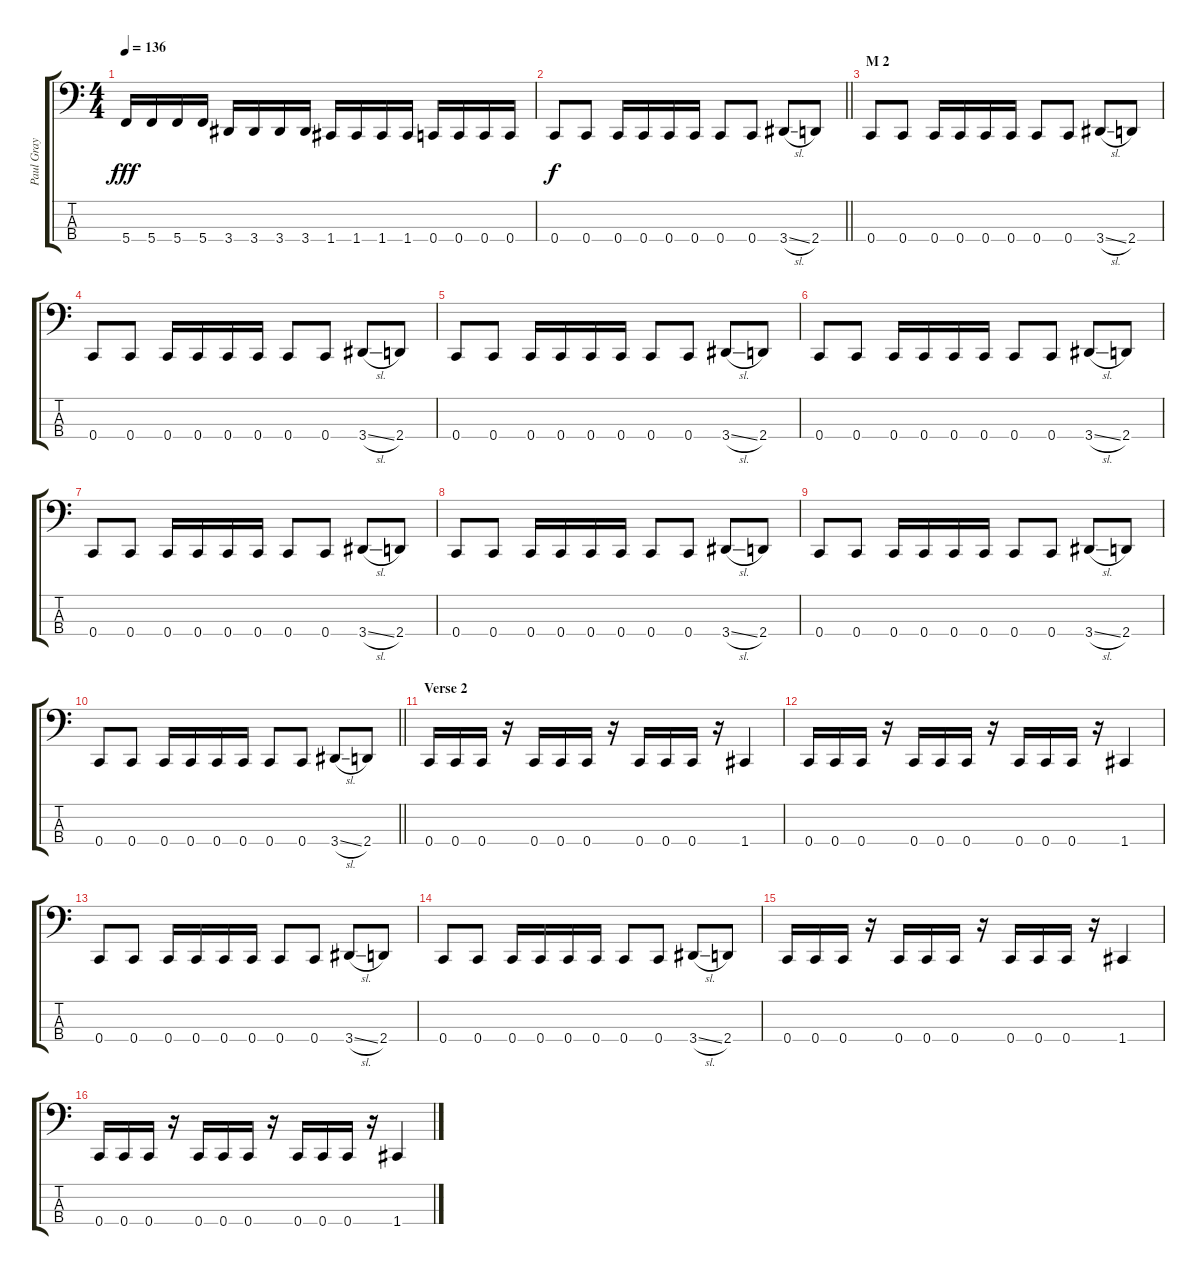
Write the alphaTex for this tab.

\track ("Paul Gray" "Paul Gray") {instrument electricbasspick}
\staff {score tabs}
\tuning (F2 C2 G1 C1) {hide}
\ts (4 4)
\tempo 136
\clef f4
\ks c
5.4.16{dy fff} 5.4.16 5.4.16 5.4.16 3.4.16 3.4.16 3.4.16 3.4.16 1.4.16 1.4.16 1.4.16 1.4.16 0.4.16 0.4.16 0.4.16 0.4.16 |
\barLineRight lightlight
0.4.8{dy f} 0.4.8 0.4.16 0.4.16 0.4.16 0.4.16 0.4.8 0.4.8 3.4{sl}.8 2.4.8 |
\section ("" "M 2")
0.4.8 0.4.8 0.4.16 0.4.16 0.4.16 0.4.16 0.4.8 0.4.8 3.4{sl}.8 2.4.8 |
0.4.8 0.4.8 0.4.16 0.4.16 0.4.16 0.4.16 0.4.8 0.4.8 3.4{sl}.8 2.4.8 |
0.4.8 0.4.8 0.4.16 0.4.16 0.4.16 0.4.16 0.4.8 0.4.8 3.4{sl}.8 2.4.8 |
0.4.8 0.4.8 0.4.16 0.4.16 0.4.16 0.4.16 0.4.8 0.4.8 3.4{sl}.8 2.4.8 |
0.4.8 0.4.8 0.4.16 0.4.16 0.4.16 0.4.16 0.4.8 0.4.8 3.4{sl}.8 2.4.8 |
0.4.8 0.4.8 0.4.16 0.4.16 0.4.16 0.4.16 0.4.8 0.4.8 3.4{sl}.8 2.4.8 |
0.4.8 0.4.8 0.4.16 0.4.16 0.4.16 0.4.16 0.4.8 0.4.8 3.4{sl}.8 2.4.8 |
\barLineRight lightlight
0.4.8 0.4.8 0.4.16 0.4.16 0.4.16 0.4.16 0.4.8 0.4.8 3.4{sl}.8 2.4.8 |
\section ("" "Verse 2")
0.4.16 0.4.16 0.4.16 r.16 0.4.16 0.4.16 0.4.16 r.16 0.4.16 0.4.16 0.4.16 r.16 1.4.4 |
0.4.16 0.4.16 0.4.16 r.16 0.4.16 0.4.16 0.4.16 r.16 0.4.16 0.4.16 0.4.16 r.16 1.4.4 |
0.4.8 0.4.8 0.4.16 0.4.16 0.4.16 0.4.16 0.4.8 0.4.8 3.4{sl}.8 2.4.8 |
0.4.8 0.4.8 0.4.16 0.4.16 0.4.16 0.4.16 0.4.8 0.4.8 3.4{sl}.8 2.4.8 |
0.4.16 0.4.16 0.4.16 r.16 0.4.16 0.4.16 0.4.16 r.16 0.4.16 0.4.16 0.4.16 r.16 1.4.4 |
0.4.16 0.4.16 0.4.16 r.16 0.4.16 0.4.16 0.4.16 r.16 0.4.16 0.4.16 0.4.16 r.16 1.4.4
